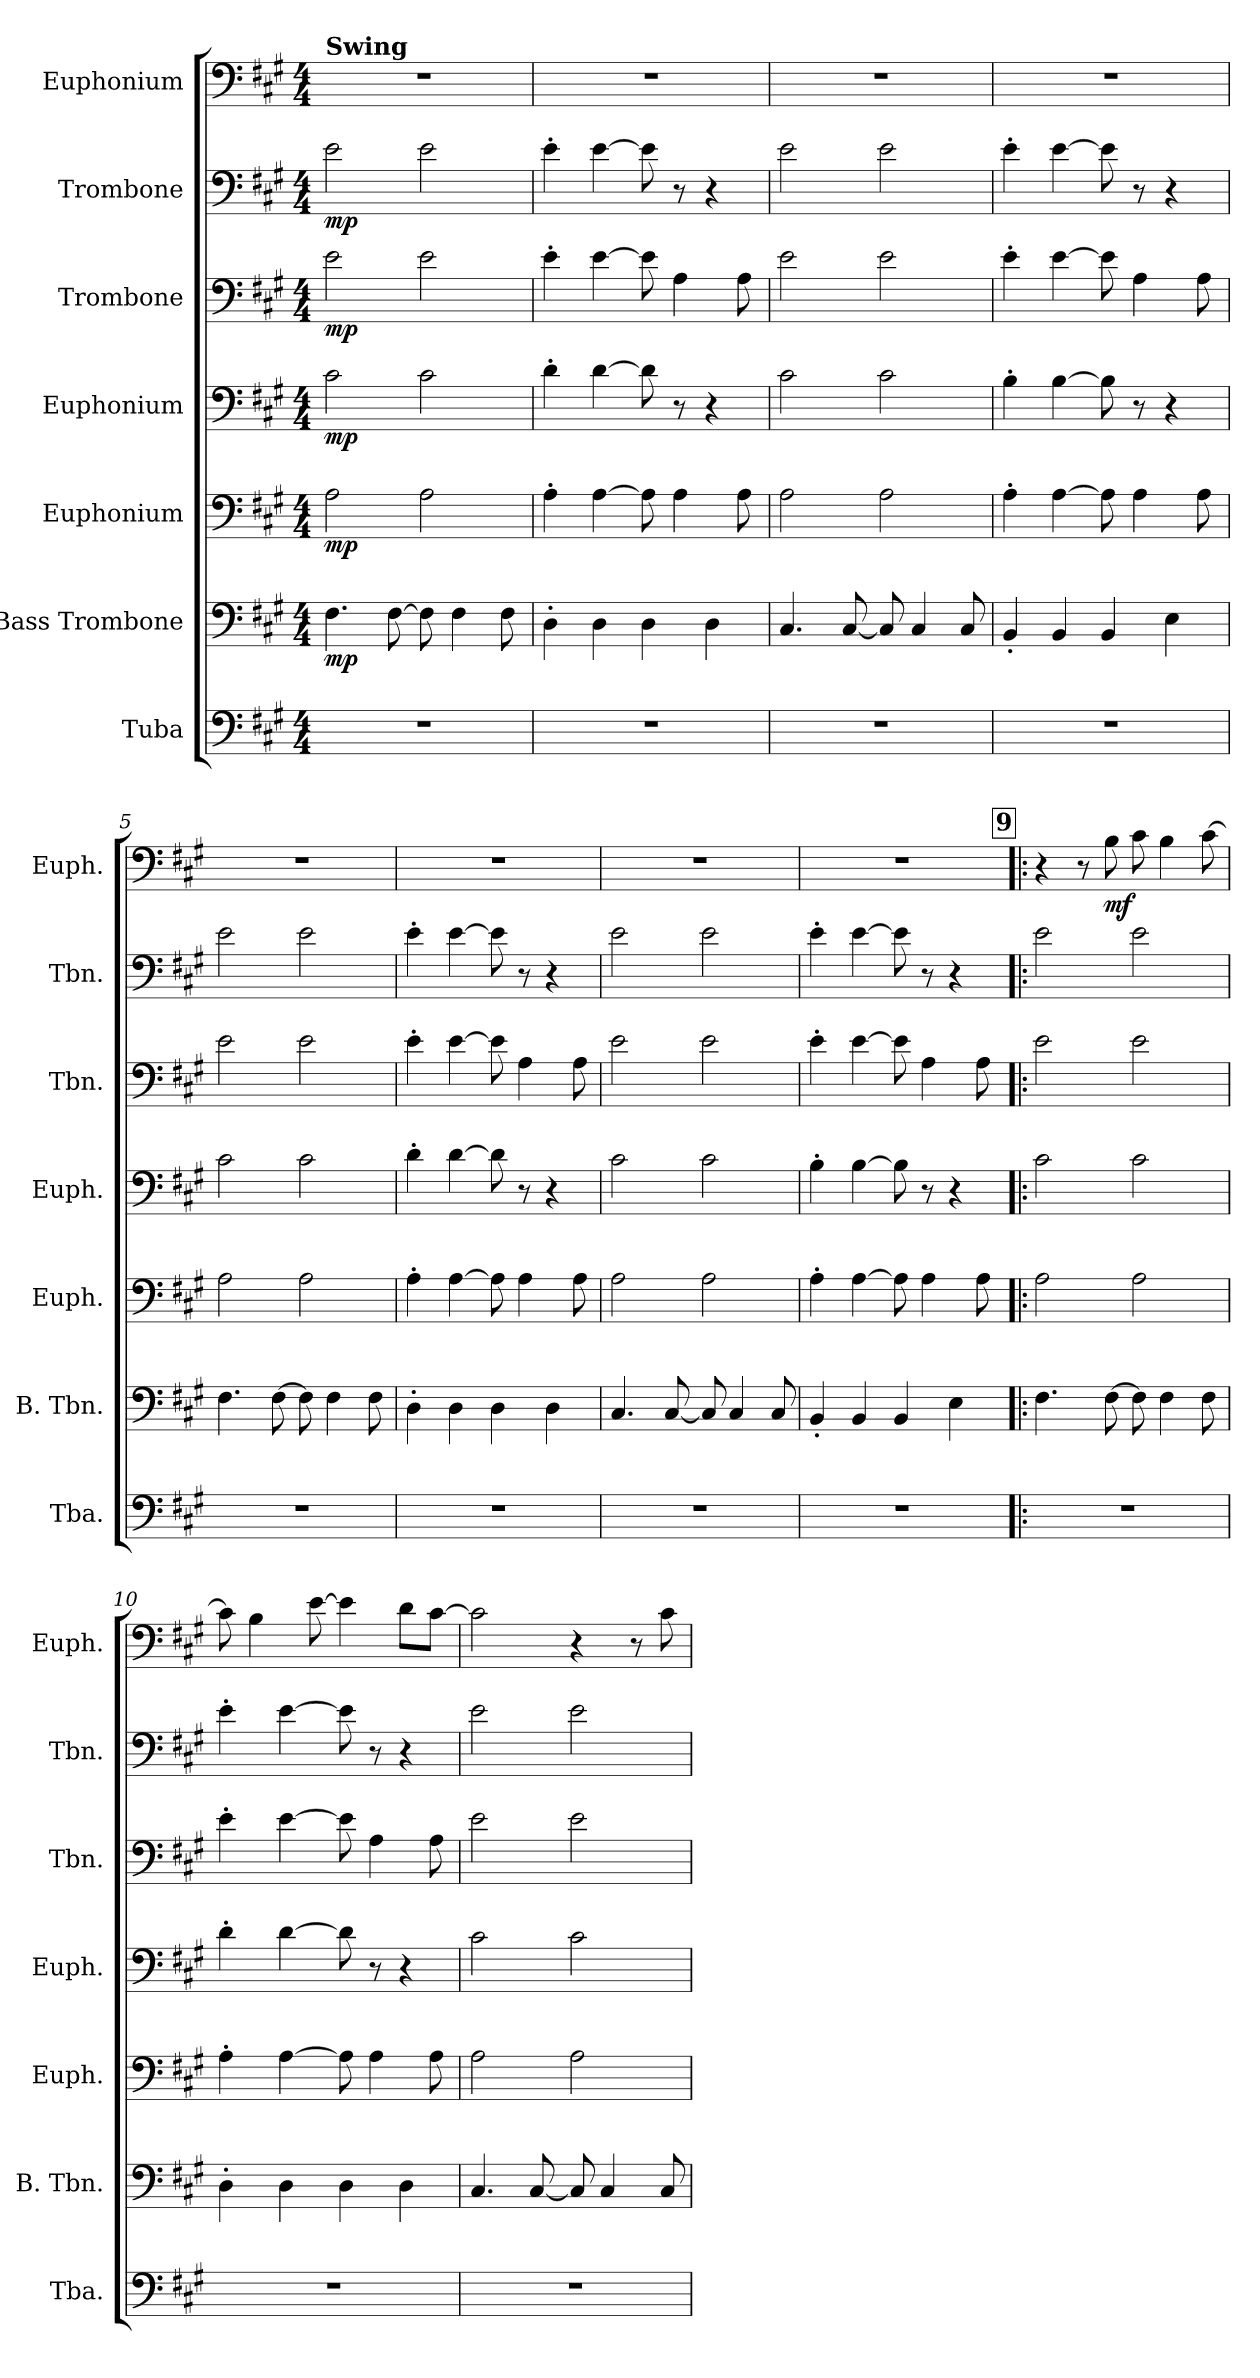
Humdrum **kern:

**kern	**kern	**dynam	**kern	**dynam	**kern	**dynam	**kern	**dynam	**kern	**dynam	**kern	**dynam
*part7	*part6	*part6	*part5	*part5	*part4	*part4	*part3	*part3	*part2	*part2	*part1	*part1
*staff7	*staff6	*staff6	*staff5	*staff5	*staff4	*staff4	*staff3	*staff3	*staff2	*staff2	*staff1	*staff1
*I"Tuba	*I"Bass Trombone	*	*I"Euphonium	*	*I"Euphonium	*	*I"Trombone	*	*I"Trombone	*	*I"Euphonium	*
*I'Tba.	*I'B. Tbn.	*	*I'Euph.	*	*I'Euph.	*	*I'Tbn.	*	*I'Tbn.	*	*I'Euph.	*
*clefF4	*clefF4	*	*clefF4	*	*clefF4	*	*clefF4	*	*clefF4	*	*clefF4	*
*k[f#c#g#]	*k[f#c#g#]	*	*k[f#c#g#]	*	*k[f#c#g#]	*	*k[f#c#g#]	*	*k[f#c#g#]	*	*k[f#c#g#]	*
*M4/4	*M4/4	*	*M4/4	*	*M4/4	*	*M4/4	*	*M4/4	*	*M4/4	*
*MM138	*MM138	*	*MM138	*	*MM138	*	*MM138	*	*MM138	*	*MM138	*
=1	=1	=1	=1	=1	=1	=1	=1	=1	=1	=1	=1	=1
!	!	!	!	!	!	!	!	!	!	!	!LO:TX:B:t=Swing	!
!	!	!LO:DY:b	!	!LO:DY:b	!	!LO:DY:b	!	!LO:DY:b	!	!LO:DY:b	!	!
1r	4.F#\	mp	2A\	mp	2c#\	mp	2e\	mp	2e\	mp	1r	.
.	[8F#\	.	.	.	.	.	.	.	.	.	.	.
.	8F#\]	.	2A\	.	2c#\	.	2e\	.	2e\	.	.	.
.	4F#\	.	.	.	.	.	.	.	.	.	.	.
.	8F#\	.	.	.	.	.	.	.	.	.	.	.
=2	=2	=2	=2	=2	=2	=2	=2	=2	=2	=2	=2	=2
1r	4D'\	.	4A'\	.	4d'\	.	4e'\	.	4e'\	.	1r	.
.	4D\	.	[4A\	.	[4d\	.	[4e\	.	[4e\	.	.	.
.	4D\	.	8A\]	.	8d\]	.	8e\]	.	8e\]	.	.	.
.	.	.	4A\	.	8r	.	4A\	.	8r	.	.	.
.	4D\	.	.	.	4r	.	.	.	4r	.	.	.
.	.	.	8A\	.	.	.	8A\	.	.	.	.	.
=3	=3	=3	=3	=3	=3	=3	=3	=3	=3	=3	=3	=3
1r	4.C#/	.	2A\	.	2c#\	.	2e\	.	2e\	.	1r	.
.	[8C#/	.	.	.	.	.	.	.	.	.	.	.
.	8C#/]	.	2A\	.	2c#\	.	2e\	.	2e\	.	.	.
.	4C#/	.	.	.	.	.	.	.	.	.	.	.
.	8C#/	.	.	.	.	.	.	.	.	.	.	.
=4	=4	=4	=4	=4	=4	=4	=4	=4	=4	=4	=4	=4
1r	4BB'/	.	4A'\	.	4B'\	.	4e'\	.	4e'\	.	1r	.
.	4BB/	.	[4A\	.	[4B\	.	[4e\	.	[4e\	.	.	.
.	4BB/	.	8A\]	.	8B\]	.	8e\]	.	8e\]	.	.	.
.	.	.	4A\	.	8r	.	4A\	.	8r	.	.	.
.	4E\	.	.	.	4r	.	.	.	4r	.	.	.
.	.	.	8A\	.	.	.	8A\	.	.	.	.	.
=5	=5	=5	=5	=5	=5	=5	=5	=5	=5	=5	=5	=5
1r	4.F#\	.	2A\	.	2c#\	.	2e\	.	2e\	.	1r	.
.	[8F#\	.	.	.	.	.	.	.	.	.	.	.
.	8F#\]	.	2A\	.	2c#\	.	2e\	.	2e\	.	.	.
.	4F#\	.	.	.	.	.	.	.	.	.	.	.
.	8F#\	.	.	.	.	.	.	.	.	.	.	.
!!LO:PB:g=z
=6	=6	=6	=6	=6	=6	=6	=6	=6	=6	=6	=6	=6
1r	4D'\	.	4A'\	.	4d'\	.	4e'\	.	4e'\	.	1r	.
.	4D\	.	[4A\	.	[4d\	.	[4e\	.	[4e\	.	.	.
.	4D\	.	8A\]	.	8d\]	.	8e\]	.	8e\]	.	.	.
.	.	.	4A\	.	8r	.	4A\	.	8r	.	.	.
.	4D\	.	.	.	4r	.	.	.	4r	.	.	.
.	.	.	8A\	.	.	.	8A\	.	.	.	.	.
=7	=7	=7	=7	=7	=7	=7	=7	=7	=7	=7	=7	=7
1r	4.C#/	.	2A\	.	2c#\	.	2e\	.	2e\	.	1r	.
.	[8C#/	.	.	.	.	.	.	.	.	.	.	.
.	8C#/]	.	2A\	.	2c#\	.	2e\	.	2e\	.	.	.
.	4C#/	.	.	.	.	.	.	.	.	.	.	.
.	8C#/	.	.	.	.	.	.	.	.	.	.	.
=8	=8	=8	=8	=8	=8	=8	=8	=8	=8	=8	=8	=8
1r	4BB'/	.	4A'\	.	4B'\	.	4e'\	.	4e'\	.	1r	.
.	4BB/	.	[4A\	.	[4B\	.	[4e\	.	[4e\	.	.	.
.	4BB/	.	8A\]	.	8B\]	.	8e\]	.	8e\]	.	.	.
.	.	.	4A\	.	8r	.	4A\	.	8r	.	.	.
.	4E\	.	.	.	4r	.	.	.	4r	.	.	.
.	.	.	8A\	.	.	.	8A\	.	.	.	.	.
!!LO:REH:place=s1:a:B:fs=14:t=9
=9!|:	=9!|:	=9!|:	=9!|:	=9!|:	=9!|:	=9!|:	=9!|:	=9!|:	=9!|:	=9!|:	=9!|:	=9!|:
1r	4.F#\	.	2A\	.	2c#\	.	2e\	.	2e\	.	4r	.
.	.	.	.	.	.	.	.	.	.	.	8r	.
!	!	!	!	!	!	!	!	!	!	!	!	!LO:DY:b
.	[8F#\	.	.	.	.	.	.	.	.	.	8B\	mf
.	8F#\]	.	2A\	.	2c#\	.	2e\	.	2e\	.	8c#\	.
.	4F#\	.	.	.	.	.	.	.	.	.	4B\	.
.	8F#\	.	.	.	.	.	.	.	.	.	[8c#\	.
=10	=10	=10	=10	=10	=10	=10	=10	=10	=10	=10	=10	=10
1r	4D'\	.	4A'\	.	4d'\	.	4e'\	.	4e'\	.	8c#\]	.
.	.	.	.	.	.	.	.	.	.	.	4B\	.
.	4D\	.	[4A\	.	[4d\	.	[4e\	.	[4e\	.	.	.
.	.	.	.	.	.	.	.	.	.	.	[8e\	.
.	4D\	.	8A\]	.	8d\]	.	8e\]	.	8e\]	.	4e\]	.
.	.	.	4A\	.	8r	.	4A\	.	8r	.	.	.
.	4D\	.	.	.	4r	.	.	.	4r	.	8d\L	.
.	.	.	8A\	.	.	.	8A\	.	.	.	[8c#\J	.
!!LO:PB:g=z
=11	=11	=11	=11	=11	=11	=11	=11	=11	=11	=11	=11	=11
1r	4.C#/	.	2A\	.	2c#\	.	2e\	.	2e\	.	2c#\]	.
.	[8C#/	.	.	.	.	.	.	.	.	.	.	.
.	8C#/]	.	2A\	.	2c#\	.	2e\	.	2e\	.	4r	.
.	4C#/	.	.	.	.	.	.	.	.	.	.	.
.	.	.	.	.	.	.	.	.	.	.	8r	.
.	8C#/	.	.	.	.	.	.	.	.	.	8c#\	.
=	=	=	=	=	=	=	=	=	=	=	=	=
*-	*-	*-	*-	*-	*-	*-	*-	*-	*-	*-	*-	*-
